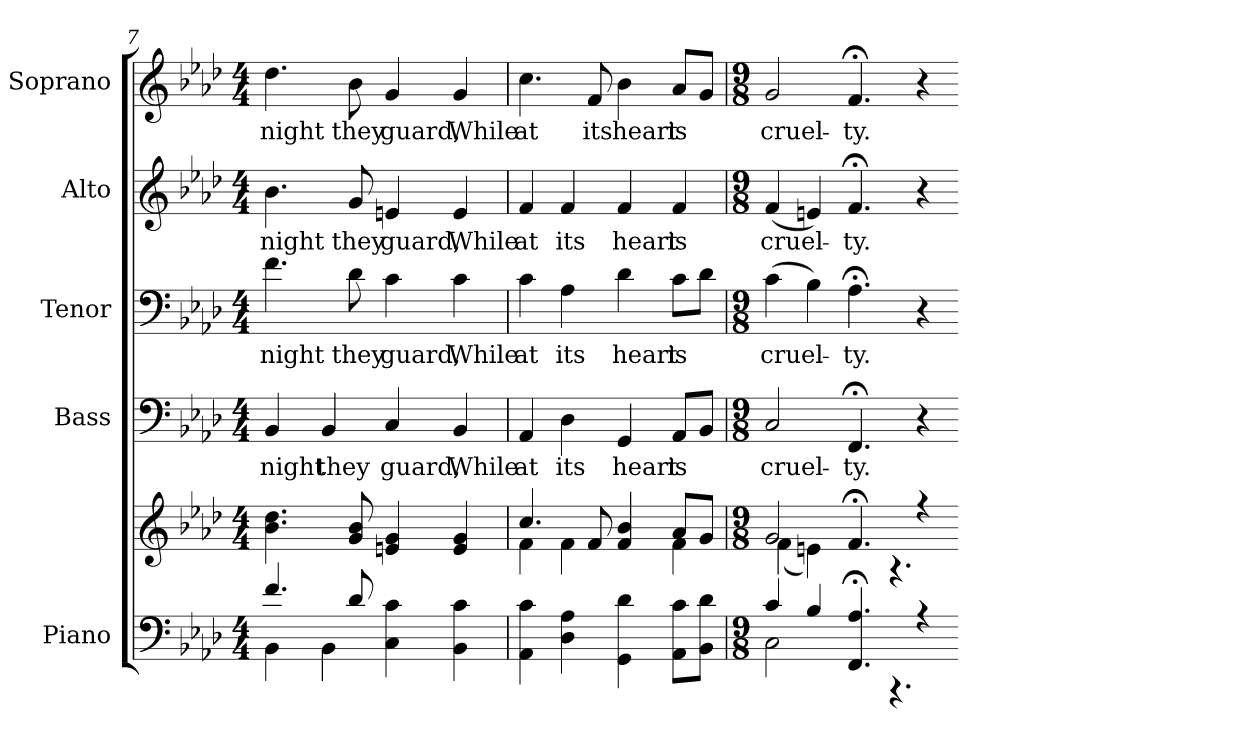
**kern	**kern	**kern	**text	**kern	**text	**kern	**text	**kern	**text
*part5	*part5	*part4	*part4	*part3	*part3	*part2	*part2	*part1	*part1
*staff6	*staff5	*staff4	*staff4	*staff3	*staff3	*staff2	*staff2	*staff1	*staff1
*I"Piano	*	*I"Bass	*	*I"Tenor	*	*I"Alto	*	*I"Soprano	*
*I'Pno.	*	*I'B.	*	*I'T.	*	*I'A.	*	*I'S.	*
*clefF4	*clefG2	*clefF4	*	*clefF4	*	*clefG2	*	*clefG2	*
*k[b-e-a-d-]	*k[b-e-a-d-]	*k[b-e-a-d-]	*	*k[b-e-a-d-]	*	*k[b-e-a-d-]	*	*k[b-e-a-d-]	*
*A-:	*A-:	*A-:	*	*A-:	*	*A-:	*	*A-:	*
*M4/4	*M4/4	*M4/4	*	*M4/4	*	*M4/4	*	*M4/4	*
=7	=7	=7	=7	=7	=7	=7	=7	=7	=7
*^	*	*	*	*	*	*	*	*	*
!	!	!	!	!LO:LY:b:color=#000000	!	!	!	!	!	!
!	!	!	!	!	!	!LO:LY:b:color=#000000	!	!	!	!
!	!	!	!	!	!	!	!	!LO:LY:b:color=#000000	!	!
!	!	!	!	!	!	!	!	!	!	!LO:LY:b:color=#000000
4.fi/	4BB-i\	4.b-i\ 4.dd-i	4BB-i/	night	4.fi\	night	4.b-i\	night	4.dd-i\	night
!	!	!	!	!LO:LY:b:color=#000000	!	!	!	!	!	!
.	4BB-i\	.	4BB-i/	they	.	.	.	.	.	.
!	!	!	!	!	!	!LO:LY:b:color=#000000	!	!	!	!
!	!	!	!	!	!	!	!	!LO:LY:b:color=#000000	!	!
!	!	!	!	!	!	!	!	!	!	!LO:LY:b:color=#000000
8d-i/	.	8gi/ 8b-i	.	.	8d-i\	they	8gi/	they	8b-i\	they
!	!	!	!	!LO:LY:b:color=#000000	!	!	!	!	!	!
!	!	!	!	!	!	!LO:LY:b:color=#000000	!	!	!	!
!	!	!	!	!	!	!	!	!LO:LY:b:color=#000000	!	!
!	!	!	!	!	!	!	!	!	!	!LO:LY:b:color=#000000
4Ci\ 4ci	2ryy	4eni/ 4gi	4Ci/	guard,	4ci\	guard,	4eni/	guard,	4gi/	guard,
!	!	!	!	!LO:LY:b:color=#000000	!	!	!	!	!	!
!	!	!	!	!	!	!LO:LY:b:color=#000000	!	!	!	!
!	!	!	!	!	!	!	!	!LO:LY:b:color=#000000	!	!
!	!	!	!	!	!	!	!	!	!	!LO:LY:b:color=#000000
4BB-i\ 4ci	.	4ei/ 4gi	4BB-i/	While	4ci\	While	4ei/	While	4gi/	While
*v	*v	*	*	*	*	*	*	*	*	*
=8	=8	=8	=8	=8	=8	=8	=8	=8	=8
*	*^	*	*	*	*	*	*	*	*
!	!	!	!	!LO:LY:b:color=#000000	!	!	!	!	!	!
!	!	!	!	!	!	!LO:LY:b:color=#000000	!	!	!	!
!	!	!	!	!	!	!	!	!LO:LY:b:color=#000000	!	!
!	!	!	!	!	!	!	!	!	!	!LO:LY:b:color=#000000
4AA-i\ 4ci	4.cci/	4fi\	4AA-i/	at	4ci\	at	4fi/	at	4.cci\	at
!	!	!	!	!LO:LY:b:color=#000000	!	!	!	!	!	!
!	!	!	!	!	!	!LO:LY:b:color=#000000	!	!	!	!
!	!	!	!	!	!	!	!	!LO:LY:b:color=#000000	!	!
4D-i\ 4A-i	.	4fi\	4D-i\	its	4A-i\	its	4fi/	its	.	.
!	!	!	!	!	!	!	!	!	!	!LO:LY:b:color=#000000
.	8fi/	.	.	.	.	.	.	.	8fi/	its
!	!	!	!	!LO:LY:b:color=#000000	!	!	!	!	!	!
!	!	!	!	!	!	!LO:LY:b:color=#000000	!	!	!	!
!	!	!	!	!	!	!	!	!LO:LY:b:color=#000000	!	!
!	!	!	!	!	!	!	!	!	!	!LO:LY:b:color=#000000
4GGi\ 4d-i	4fi/ 4b-i	4ryy	4GGi/	heart	4d-i\	heart	4fi/	heart	4b-i\	heart
!	!	!	!	!LO:LY:b:color=#000000	!	!	!	!	!	!
!	!	!	!	!	!	!LO:LY:b:color=#000000	!	!	!	!
!	!	!	!	!	!	!	!	!LO:LY:b:color=#000000	!	!
!	!	!	!	!	!	!	!	!	!	!LO:LY:b:color=#000000
8AA-i\ 8ciL	8a-i/L	4fi\	8AA-i/L	is	8ci\L	is	4fi/	is	8a-i/L	is
8BB-i\ 8d-iJ	8gi/J	.	8BB-i/J	.	8d-i\J	.	.	.	8gi/J	.
=9	=9	=9	=9	=9	=9	=9	=9	=9	=9	=9
*M9/8	*M9/8	*	*M9/8	*	*M9/8	*	*M9/8	*	*M9/8	*
*^	*	*	*	*	*	*	*	*	*	*
!	!	!	!	!	!LO:LY:b:color=#000000	!	!	!	!	!	!
!	!	!	!	!	!	!	!LO:LY:b:color=#000000	!	!	!	!
!	!	!	!	!	!	!	!	!	!LO:LY:b:color=#000000	!	!
!	!	!	!	!	!	!	!	!	!	!	!LO:LY:b:color=#000000
4ci/	2Ci\	2gi/	(4fi\	2Ci/	cruel-	(4ci\	cruel-	(4fi/	cruel-	2gi/	cruel-
4B-i/	.	.	4eni\)	.	.	4B-i\)	.	4eni/)	.	.	.
!	!	!	!	!	!LO:LY:b:color=#000000	!	!	!	!	!	!
!	!	!	!	!	!	!	!LO:LY:b:color=#000000	!	!	!	!
!	!	!	!	!	!	!	!	!	!LO:LY:b:color=#000000	!	!
!	!	!	!	!	!	!	!	!	!	!	!LO:LY:b:color=#000000
4.FFi/; 4.A-i;	4ryy	4.f;i/	4ryy	4.FF;i/	-ty.	4.A-;i\	-ty.	4.f;i/	-ty.	4.f;i/	-ty.
.	4.r	.	4.r	.	.	.	.	.	.	.	.
4r	.	4r	.	4r	.	4r	.	4r	.	4r	.
*v	*v	*	*	*	*	*	*	*	*	*	*
*	*v	*v	*	*	*	*	*	*	*	*
=-	=-	=-	=-	=-	=-	=-	=-	=-	=-
*-	*-	*-	*-	*-	*-	*-	*-	*-	*-
